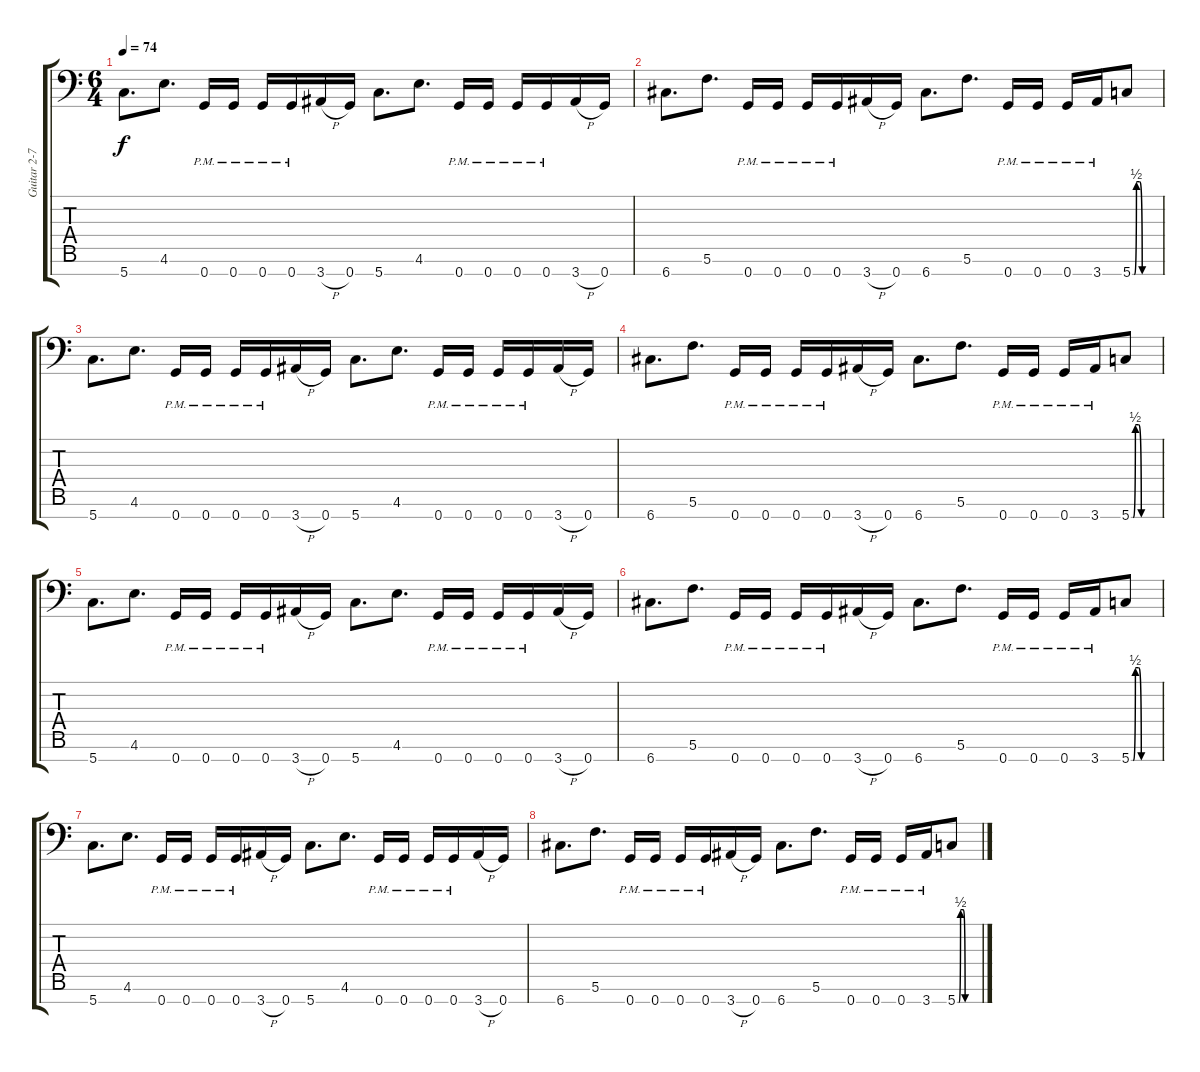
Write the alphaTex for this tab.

\track ("Guitar 2-7string" "Guitar 2-7") {instrument distortionguitar}
\staff {score tabs}
\tuning (E4 C4 G3 C3 G2 C2 G1) {hide}
\ts (6 4)
\tempo 74
\clef f4
\ks c
5.7.8{d dy f} 4.6.8{d} 0.7{pm}.16 0.7{pm}.16 0.7{pm}.16 0.7{pm}.16 3.7{h}.16 0.7.16 5.7.8{d} 4.6.8{d} 0.7{pm}.16 0.7{pm}.16 0.7{pm}.16 0.7{pm}.16 3.7{h}.16 0.7.16 |
6.7.8{d} 5.6.8{d} 0.7{pm}.16 0.7{pm}.16 0.7{pm}.16 0.7{pm}.16 3.7{h}.16 0.7.16 6.7.8{d} 5.6.8{d} 0.7{pm}.16 0.7{pm}.16 0.7{pm}.16 3.7{pm}.16 5.7{be (custom 0 0 4 0 9 2 16 2 22 0 60 0)}.8 |
5.7.8{d} 4.6.8{d} 0.7{pm}.16 0.7{pm}.16 0.7{pm}.16 0.7{pm}.16 3.7{h}.16 0.7.16 5.7.8{d} 4.6.8{d} 0.7{pm}.16 0.7{pm}.16 0.7{pm}.16 0.7{pm}.16 3.7{h}.16 0.7.16 |
6.7.8{d} 5.6.8{d} 0.7{pm}.16 0.7{pm}.16 0.7{pm}.16 0.7{pm}.16 3.7{h}.16 0.7.16 6.7.8{d} 5.6.8{d} 0.7{pm}.16 0.7{pm}.16 0.7{pm}.16 3.7{pm}.16 5.7{be (custom 0 0 4 0 9 2 16 2 22 0 60 0)}.8 |
5.7.8{d} 4.6.8{d} 0.7{pm}.16 0.7{pm}.16 0.7{pm}.16 0.7{pm}.16 3.7{h}.16 0.7.16 5.7.8{d} 4.6.8{d} 0.7{pm}.16 0.7{pm}.16 0.7{pm}.16 0.7{pm}.16 3.7{h}.16 0.7.16 |
6.7.8{d} 5.6.8{d} 0.7{pm}.16 0.7{pm}.16 0.7{pm}.16 0.7{pm}.16 3.7{h}.16 0.7.16 6.7.8{d} 5.6.8{d} 0.7{pm}.16 0.7{pm}.16 0.7{pm}.16 3.7{pm}.16 5.7{be (custom 0 0 4 0 9 2 16 2 22 0 60 0)}.8 |
5.7.8{d} 4.6.8{d} 0.7{pm}.16 0.7{pm}.16 0.7{pm}.16 0.7{pm}.16 3.7{h}.16 0.7.16 5.7.8{d} 4.6.8{d} 0.7{pm}.16 0.7{pm}.16 0.7{pm}.16 0.7{pm}.16 3.7{h}.16 0.7.16 |
6.7.8{d} 5.6.8{d} 0.7{pm}.16 0.7{pm}.16 0.7{pm}.16 0.7{pm}.16 3.7{h}.16 0.7.16 6.7.8{d} 5.6.8{d} 0.7{pm}.16 0.7{pm}.16 0.7{pm}.16 3.7{pm}.16 5.7{be (custom 0 0 4 0 9 2 16 2 22 0 60 0)}.8
